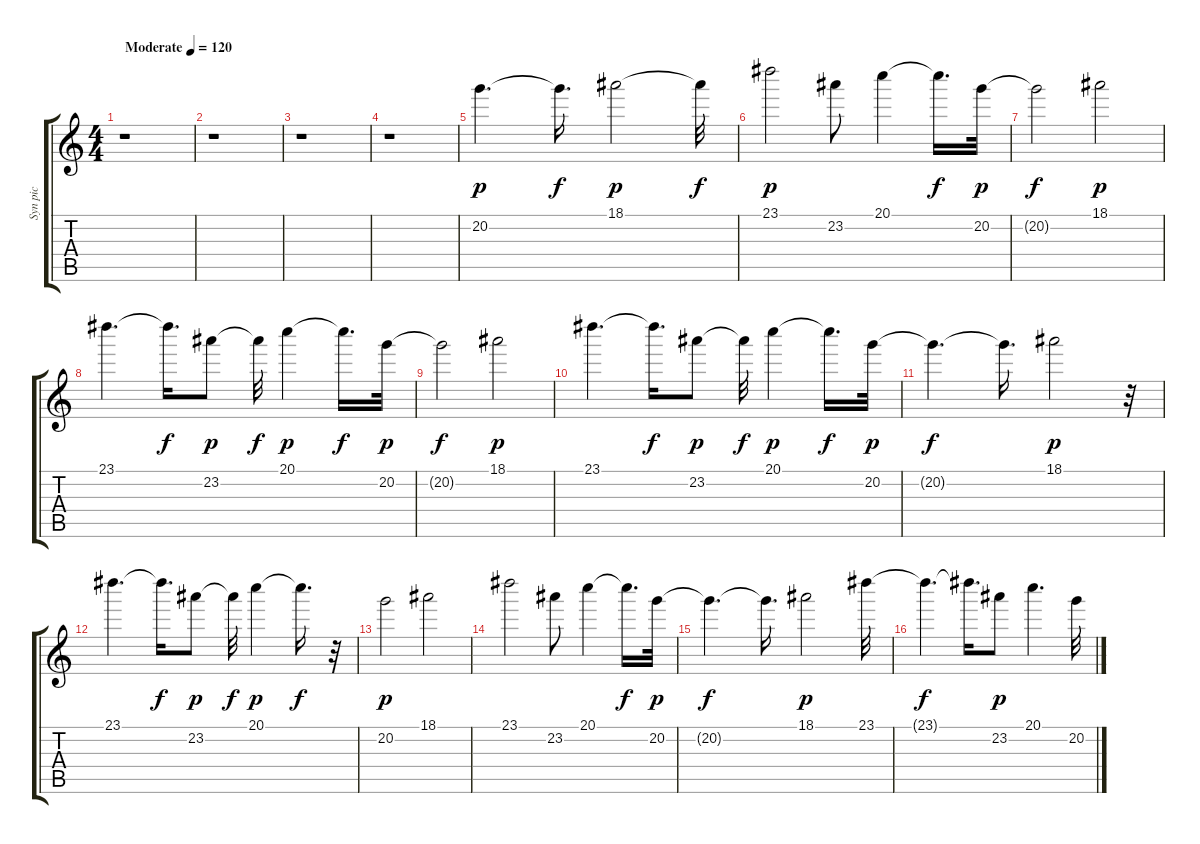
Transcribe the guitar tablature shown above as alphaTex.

\track ("Syn pic" "Syn pic") {instrument acousticguitarsteel}
\staff {score tabs}
\tuning (E4 B3 G3 D3 A2 E2) {hide}
\ts (4 4)
\tempo (120 "Moderate")
\clef g2
\ks c
r.1{dy p instrument acousticguitarsteel} |
r.1 |
r.1 |
r.1 |
20.2.4{d} 20.2{t}.16{d dy f} 18.1.2{dy p} 18.1{t}.32{dy f} |
23.1.2{dy p} 23.2.8 20.1.4 20.1{t}.16{d dy f} 20.2.32{dy p} |
20.2{t}.2{dy f} 18.1.2{dy p} |
23.1.4{d} 23.1{t}.16{d dy f} 23.2.8{dy p} 23.2{t}.32{dy f} 20.1.4{dy p} 20.1{t}.16{d dy f} 20.2.32{dy p} |
20.2{t}.2{dy f} 18.1.2{dy p} |
23.1.4{d} 23.1{t}.16{d dy f} 23.2.8{dy p} 23.2{t}.32{dy f} 20.1.4{dy p} 20.1{t}.16{d dy f} 20.2.32{dy p} |
20.2{t}.4{d dy f} 20.2{t}.16{d} 18.1.2{dy p} r.32 |
23.1.4{d} 23.1{t}.16{d dy f} 23.2.8{dy p} 23.2{t}.32{dy f} 20.1.4{dy p} 20.1{t}.16{d dy f} r.32 |
20.2.2{dy p} 18.1.2 |
23.1.2 23.2.8 20.1.4 20.1{t}.16{d dy f} 20.2.32{dy p} |
20.2{t}.4{d dy f} 20.2{t}.16{d} 18.1.2{dy p} 23.1.32 |
23.1{t}.4{d dy f} 23.1{t}.16{d} 23.2.8{dy p} 20.1.4{d} 20.2.32
